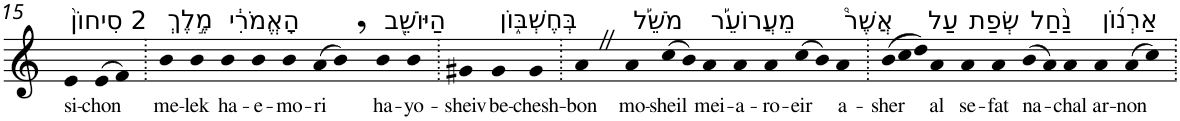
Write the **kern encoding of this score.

**kern	**text
*part1	*part1
*staff1	*staff1
*I"Piano	*
*I'Pno	*
!!LO:PB:g=z
*clefG2	*
*k[]	*
=15	=15
!LO:TX:a:t=2 סִיחוֹן֙	!
!	!LO:LY:b
4e	si-
!	!LO:LY:b
(>8e	-chon
8f)	.
=16.	=16.
!LO:TX:a:t=מֶ֣לֶךְ	!
!	!LO:LY:b
4b	me-
!	!LO:LY:b
4b	-lek
!LO:TX:a:t=הָאֱמֹרִ֔י	!
!	!LO:LY:b
4b	ha-
!	!LO:LY:b
4b	-e-
!	!LO:LY:b
4b	-mo-
!	!LO:LY:b
(>8a	-ri
8b,)	.
!LO:TX:a:t=הַיּוֹשֵׁ֖ב	!
!	!LO:LY:b
4b	ha-
!	!LO:LY:b
4b	-yo-
=17.	=17.
!	!LO:LY:b
4g#X	-sheiv
!LO:TX:a:t=בְּחֶשְׁבּ֑וֹן	!
!	!LO:LY:b
4g#	be-
!	!LO:LY:b
4g#	-chesh-
=18.	=18.
!	!LO:LY:b
4aZ	-bon
!LO:TX:a:t=מֹשֵׁ֡ל	!
!	!LO:LY:b
4a	mo-
!	!LO:LY:b
(>8cc	-sheil
8b)	.
!LO:TX:a:t=מֵעֲרוֹעֵ֡ר	!
!	!LO:LY:b
4a	mei-
!	!LO:LY:b
4a	-a-
!	!LO:LY:b
4a	-ro-
!	!LO:LY:b
(>8cc	-eir
8b)	.
!LO:TX:a:t=אֲשֶׁר֩	!
!	!LO:LY:b
4a	a-
=19.	=19.
*Xtuplet	*
!	!LO:LY:b
(>12b	-sher
12cc	.
12dd)	.
!LO:TX:a:t=עַל	!
!	!LO:LY:b
4a	al
!LO:TX:a:t=שְׂפַת	!
!	!LO:LY:b
4a	se-
!	!LO:LY:b
4a	-fat
!LO:TX:a:t=נַ֨חַל	!
!	!LO:LY:b
(>8b	na-
8a)	.
!	!LO:LY:b
4a	-chal
!LO:TX:a:t=אַרְנ֜וֹן	!
!	!LO:LY:b
4a	ar-
!	!LO:LY:b
(>8a	-non
8cc)	.
=.	=.
*-	*-
